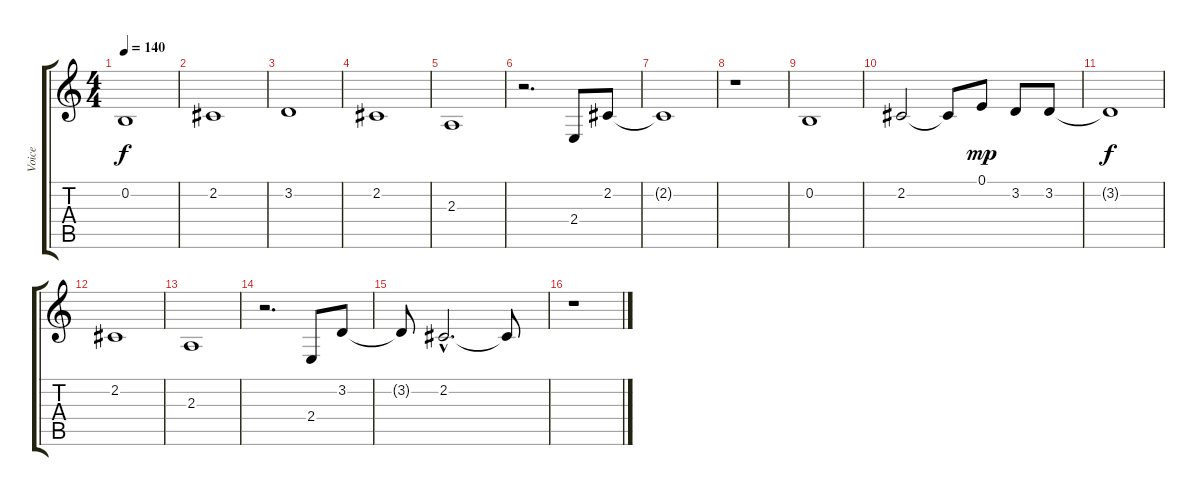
\track ("Voice" "Voice") {instrument flute}
\staff {score tabs}
\tuning (E4 B3 G3 D3 A2 E2) {hide}
\ts (4 4)
\tempo 140
\clef g2
\ks c
0.2.1{dy f volume 13} |
2.2.1 |
3.2.1 |
2.2.1 |
2.3.1 |
r.2{d} 2.4.8 2.2.8 |
2.2{t}.1 |
r.1 |
0.2.1 |
2.2.2 2.2{t}.8 0.1.8{dy mp} 3.2.8 3.2.8 |
3.2{t}.1{dy f} |
2.2.1 |
2.3.1 |
r.2{d} 2.4.8 3.2.8 |
3.2{t}.8 2.2{hac}.2{d} 2.2{t}.8 |
r.1
